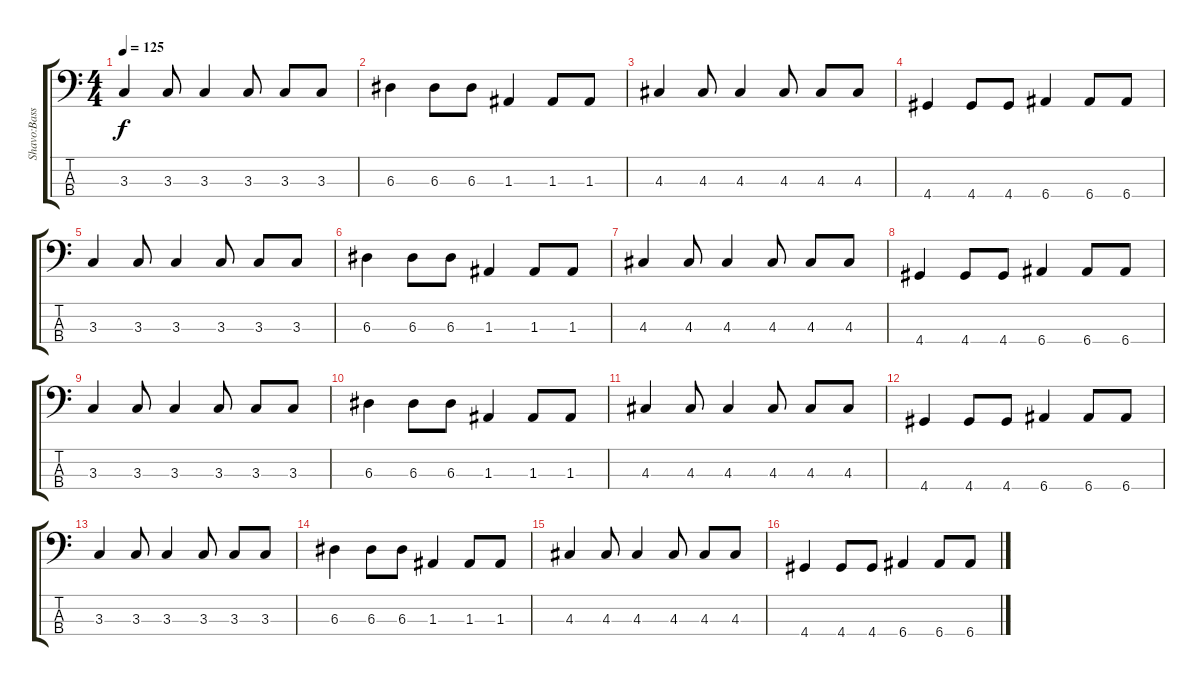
\track ("Shavo:Bass" "Shavo:Bass") {instrument acousticbass}
\staff {score tabs}
\tuning (G2 D2 A1 E1) {hide}
\ts (4 4)
\tempo 125
\clef f4
\ks c
3.3.4{dy f} 3.3.8 3.3.4 3.3.8 3.3.8 3.3.8 |
6.3.4 6.3.8 6.3.8 1.3.4 1.3.8 1.3.8 |
4.3.4 4.3.8 4.3.4 4.3.8 4.3.8 4.3.8 |
4.4.4 4.4.8 4.4.8 6.4.4 6.4.8 6.4.8 |
3.3.4 3.3.8 3.3.4 3.3.8 3.3.8 3.3.8 |
6.3.4 6.3.8 6.3.8 1.3.4 1.3.8 1.3.8 |
4.3.4 4.3.8 4.3.4 4.3.8 4.3.8 4.3.8 |
4.4.4 4.4.8 4.4.8 6.4.4 6.4.8 6.4.8 |
3.3.4 3.3.8 3.3.4 3.3.8 3.3.8 3.3.8 |
6.3.4 6.3.8 6.3.8 1.3.4 1.3.8 1.3.8 |
4.3.4 4.3.8 4.3.4 4.3.8 4.3.8 4.3.8 |
4.4.4 4.4.8 4.4.8 6.4.4 6.4.8 6.4.8 |
3.3.4 3.3.8 3.3.4 3.3.8 3.3.8 3.3.8 |
6.3.4 6.3.8 6.3.8 1.3.4 1.3.8 1.3.8 |
4.3.4 4.3.8 4.3.4 4.3.8 4.3.8 4.3.8 |
4.4.4 4.4.8 4.4.8 6.4.4 6.4.8 6.4.8
